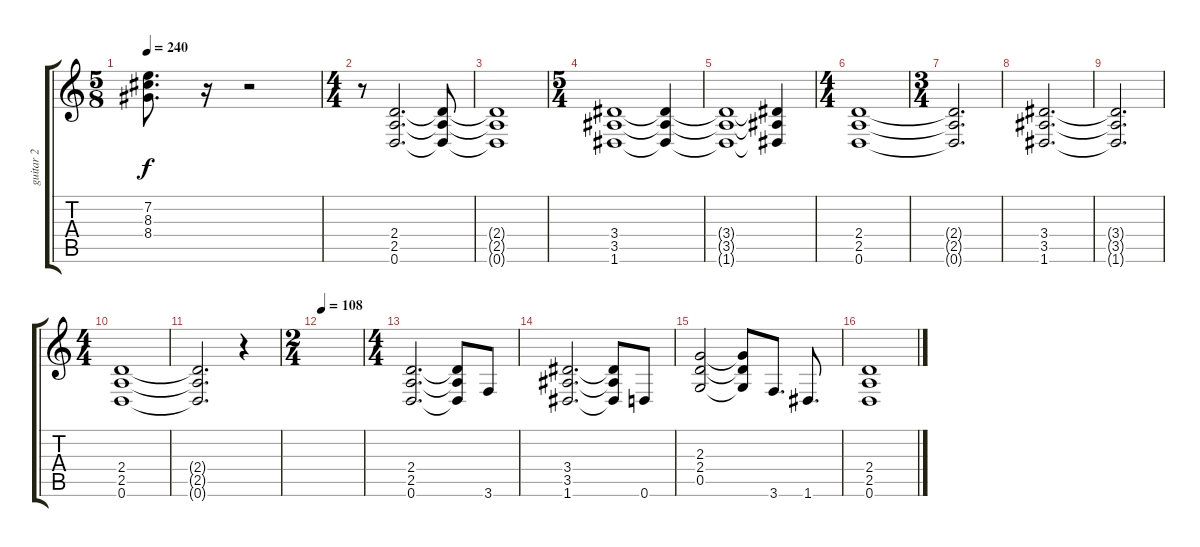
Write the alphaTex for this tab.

\track ("guitar 2" "guitar 2") {instrument distortionguitar}
\staff {score tabs}
\tuning (D4 A3 F3 C3 G2 D2) {hide}
\ts (5 8)
\tempo 240
\clef g2
\ks c
(7.2 8.3 8.4).8{d dy f} r.16 r.2 |
\ts (4 4)
r.8 (2.4 2.5 0.6).2{d} (2.4{t} 2.5{t} 0.6{t}).8 |
(2.4{t} 2.5{t} 0.6{t}).1 |
\ts (5 4)
(3.4 3.5 1.6).1 (3.4{t} 3.5{t} 1.6{t}).4 |
(3.4{t} 3.5{t} 1.6{t}).1 (3.4{t} 3.5{t} 1.6{t}).4 |
\ts (4 4)
(2.4 2.5 0.6).1 |
\ts (3 4)
(2.4{t} 2.5{t} 0.6{t}).2{d} |
(3.4 3.5 1.6).2{d} |
(3.4{t} 3.5{t} 1.6{t}).2{d} |
\ts (4 4)
(2.4 2.5 0.6).1 |
(2.4{t} 2.5{t} 0.6{t}).2{d} r.4 |
\ts (2 4)
\tempo 108
|
\ts (4 4)
(2.4 2.5 0.6).2{d} (2.4{t} 2.5{t} 0.6{t}).8 3.6.8 |
(3.4 3.5 1.6).2{d} (3.4{t} 3.5{t} 1.6{t}).8 0.6.8 |
(2.3 2.4 0.5).2 (2.3{t} 2.4{t} 0.5{t}).8 3.6.8{d} 1.6.8{d} |
(2.4 2.5 0.6).1
